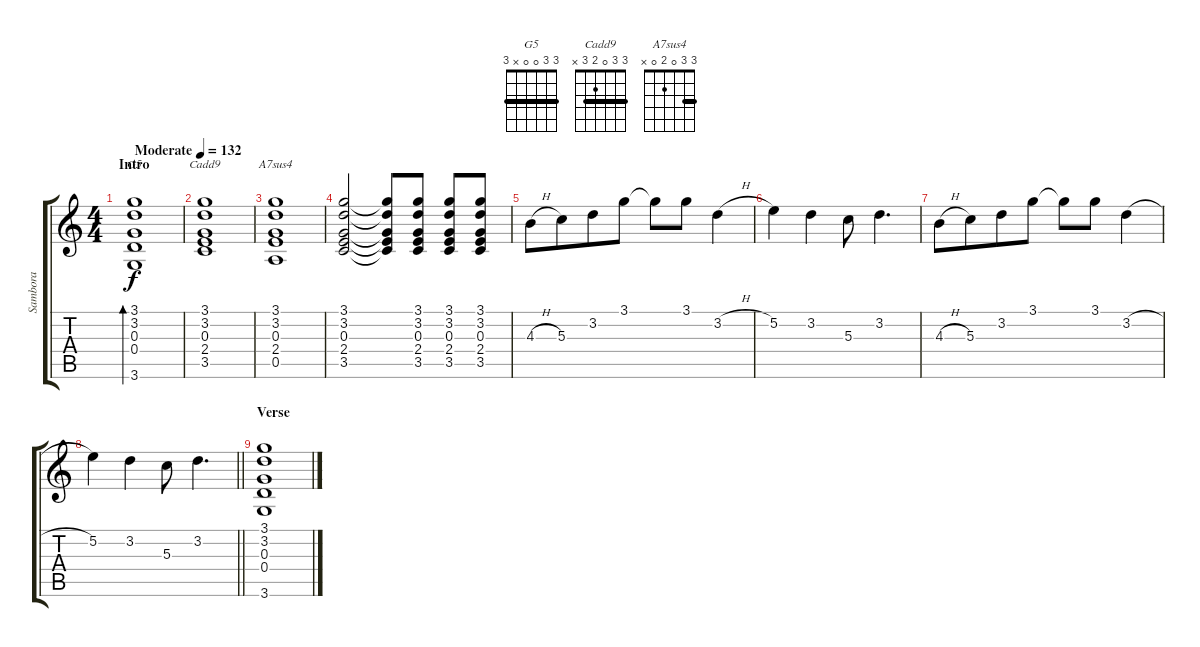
\track ("Sambora" "Sambora") {instrument overdrivenguitar}
\staff {score tabs}
\tuning (E4 B3 G3 D3 A2 E2) {hide}
\chord ("G5" 3 3 0 0 x 3) {barre 3}
\chord ("Cadd9" 3 3 0 2 3 x) {barre 3}
\chord ("A7sus4" 3 3 0 2 0 x) {barre 3}
\ts (4 4)
\section ("" "Intro")
\tempo (132 "Moderate")
\clef g2
\ks c
(3.1 3.2 0.3 0.4 3.6).1{bd 480 ch "G5" dy f instrument overdrivenguitar} |
(3.1 3.2 0.3 2.4 3.5).1{ch "Cadd9"} |
(3.1 3.2 0.3 2.4 0.5).1{ch "A7sus4"} |
(3.1 3.2 0.3 2.4 3.5).2 (3.1{t} 3.2{t} 0.3{t} 2.4{t} 3.5{t}).8{beam merge} (3.1 3.2 0.3 2.4 3.5).8{beam split} (3.1 3.2 0.3 2.4 3.5).8{beam merge} (3.1 3.2 0.3 2.4 3.5).8 |
4.3{h}.8{volume 13} 5.3.8{beam merge} 3.2.8 3.1.8 3.1{t}.8 3.1.8 3.2{h}.4 |
5.2.4 3.2.4 5.3.8 3.2.4{d} |
4.3{h}.8 5.3.8{beam merge} 3.2.8 3.1.8 3.1{t}.8 3.1.8 3.2{h}.4 |
\barLineRight lightlight
5.2.4 3.2.4 5.3.8 3.2.4{d} |
\section ("" "Verse")
(3.1 3.2 0.3 0.4 3.6).1{volume 10}
